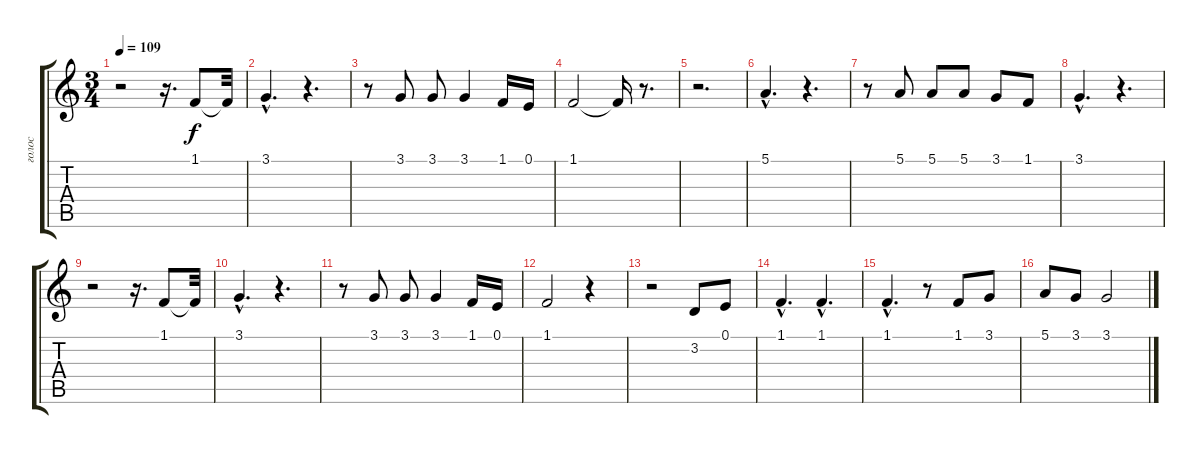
\track ("голос" "голос") {instrument fx5brightness}
\staff {score tabs}
\tuning (E4 B3 G3 D3 A2 E2) {hide}
\ts (3 4)
\tempo 109
\clef g2
\ks c
r.2{dy f} r.16{d} 1.1.8 1.1{t}.32 |
3.1{hac}.4{d} r.4{d} |
r.8 3.1.8 3.1.8 3.1.4 1.1.16 0.1.16 |
1.1.2 1.1{t}.16 r.8{d} |
r.2{d} |
5.1{hac}.4{d} r.4{d} |
r.8 5.1.8 5.1.8 5.1.8 3.1.8 1.1.8 |
3.1{hac}.4{d} r.4{d} |
r.2 r.16{d} 1.1.8 1.1{t}.32 |
3.1{hac}.4{d} r.4{d} |
r.8 3.1.8 3.1.8 3.1.4 1.1.16 0.1.16 |
1.1.2 r.4 |
r.2 3.2.8 0.1.8 |
1.1{hac}.4{d} 1.1{hac}.4{d} |
1.1{hac}.4{d} r.8 1.1.8 3.1.8 |
5.1.8 3.1.8 3.1.2
